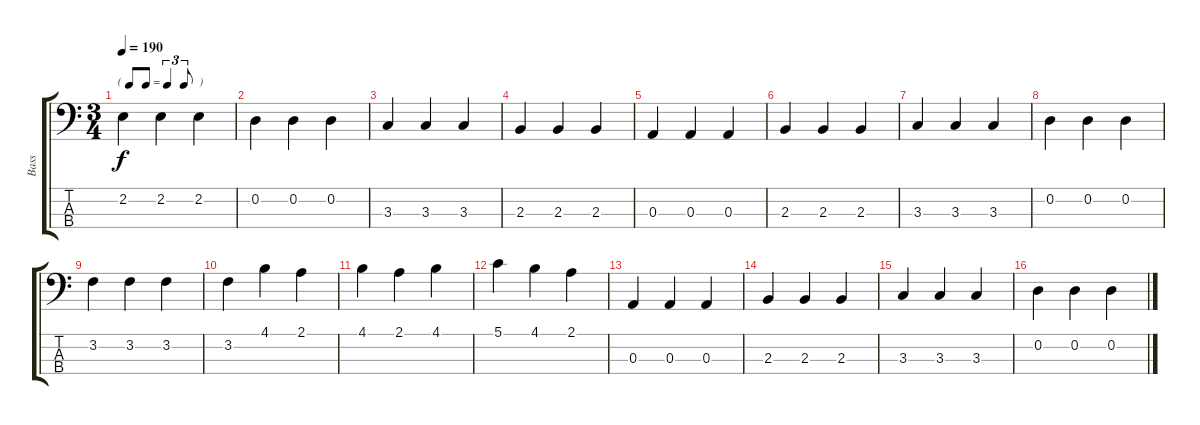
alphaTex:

\track ("Bass" "Bass") {instrument electricbassfinger}
\staff {score tabs}
\tuning (G2 D2 A1 E1) {hide}
\ts (3 4)
\tf triplet8th
\tempo 190
\clef f4
\ks c
2.2.4{dy f} 2.2.4 2.2.4 |
0.2.4 0.2.4 0.2.4 |
3.3.4 3.3.4 3.3.4 |
2.3.4 2.3.4 2.3.4 |
0.3.4 0.3.4 0.3.4 |
2.3.4 2.3.4 2.3.4 |
3.3.4 3.3.4 3.3.4 |
0.2.4 0.2.4 0.2.4 |
3.2.4 3.2.4 3.2.4 |
3.2.4 4.1.4 2.1.4 |
4.1.4 2.1.4 4.1.4 |
5.1.4 4.1.4 2.1.4 |
0.3.4 0.3.4 0.3.4 |
2.3.4 2.3.4 2.3.4 |
3.3.4 3.3.4 3.3.4 |
0.2.4 0.2.4 0.2.4
